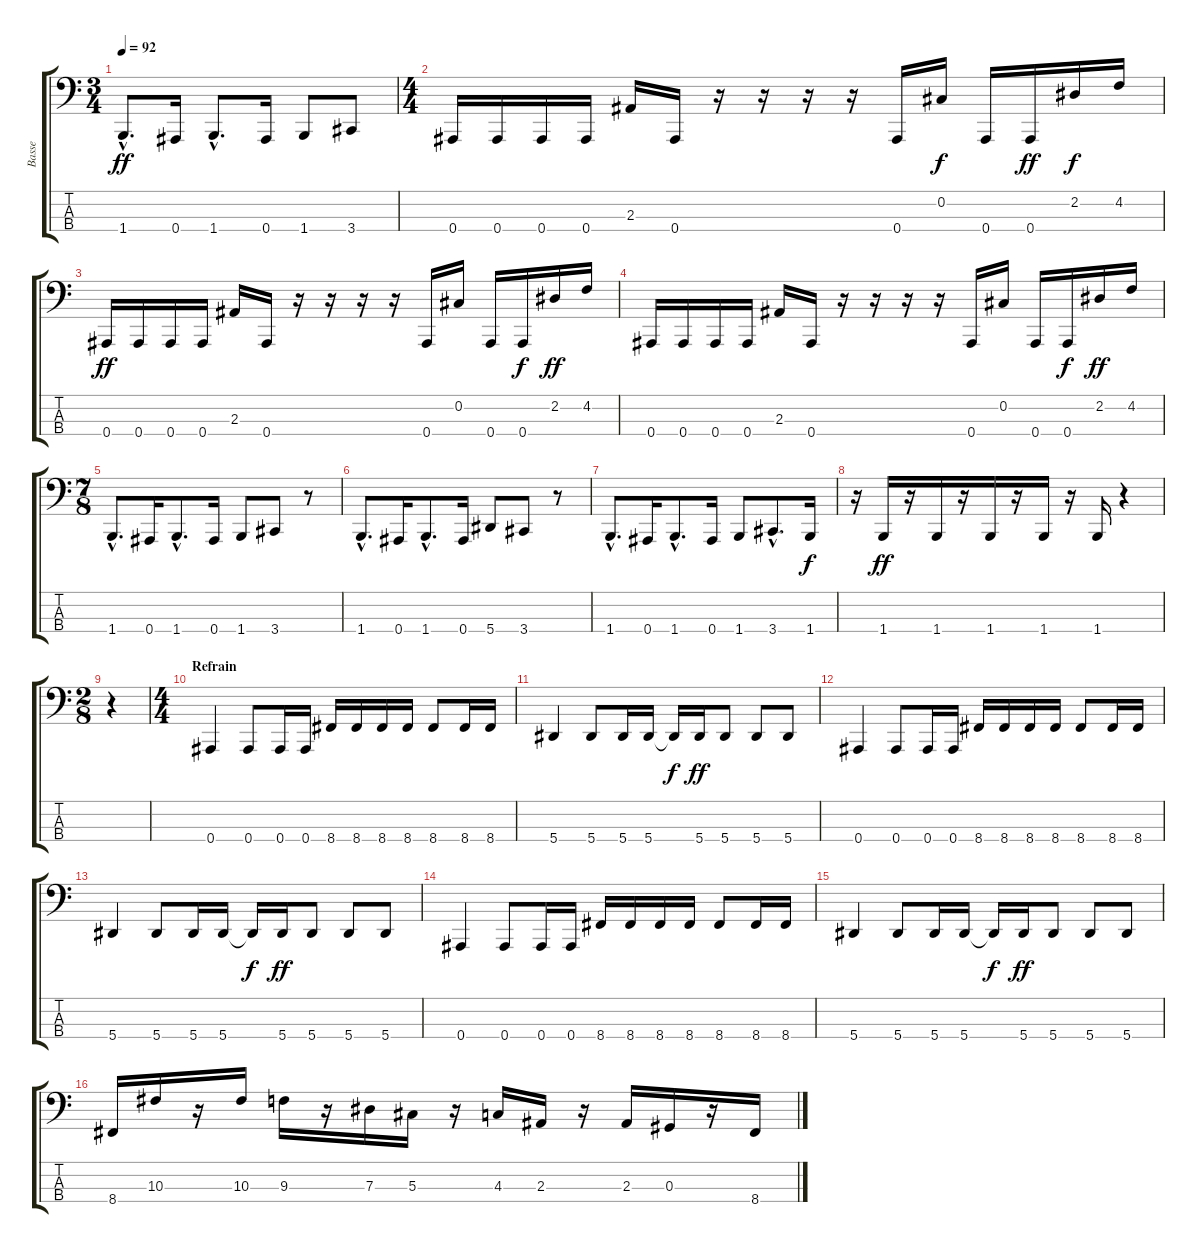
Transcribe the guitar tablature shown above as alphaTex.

\track ("Basse" "Basse") {instrument electricbassfinger}
\staff {score tabs}
\tuning (Gb2 Db2 Ab1 Bb0) {hide}
\ts (3 4)
\tempo 92
\clef f4
\ks c
1.4{hac}.8{d dy ff} 0.4.16 1.4{hac}.8{d} 0.4.16 1.4.8 3.4.8 |
\ts (4 4)
0.4.16 0.4.16 0.4.16 0.4.16 2.3.16 0.4.16 r.16 r.16 r.16 r.16 0.4.16 0.2.16{dy f} 0.4.16 0.4.16{dy ff} 2.2.16{dy f} 4.2.16 |
0.4.16{dy ff} 0.4.16 0.4.16 0.4.16 2.3.16 0.4.16 r.16 r.16 r.16 r.16 0.4.16 0.2.16 0.4.16 0.4.16{dy f} 2.2.16{dy ff} 4.2.16 |
0.4.16 0.4.16 0.4.16 0.4.16 2.3.16 0.4.16 r.16 r.16 r.16 r.16 0.4.16 0.2.16 0.4.16 0.4.16{dy f} 2.2.16{dy ff} 4.2.16 |
\ts (7 8)
1.4{hac}.8{d} 0.4.16 1.4{hac}.8{d} 0.4.16 1.4.8 3.4.8 r.8 |
1.4{hac}.8{d} 0.4.16 1.4{hac}.8{d} 0.4.16 5.4.8 3.4.8 r.8 |
1.4{hac}.8{d} 0.4.16 1.4{hac}.8{d} 0.4.16 1.4.8 3.4{hac}.8{d} 1.4.16{dy f} |
r.16 1.4.16{dy ff} r.16 1.4.16 r.16 1.4.16 r.16 1.4.16 r.16 1.4.16 r.4 |
\ts (2 8)
r.4 |
\ts (4 4)
\section ("" "Refrain")
0.4.4 0.4.8 0.4.16 0.4.16 8.4.16 8.4.16 8.4.16 8.4.16 8.4.8 8.4.16 8.4.16 |
5.4.4 5.4.8 5.4.16 5.4.16 5.4{t}.16{dy f} 5.4.16{dy ff} 5.4.8 5.4.8 5.4.8 |
0.4.4 0.4.8 0.4.16 0.4.16 8.4.16 8.4.16 8.4.16 8.4.16 8.4.8 8.4.16 8.4.16 |
5.4.4 5.4.8 5.4.16 5.4.16 5.4{t}.16{dy f} 5.4.16{dy ff} 5.4.8 5.4.8 5.4.8 |
0.4.4 0.4.8 0.4.16 0.4.16 8.4.16 8.4.16 8.4.16 8.4.16 8.4.8 8.4.16 8.4.16 |
5.4.4 5.4.8 5.4.16 5.4.16 5.4{t}.16{dy f} 5.4.16{dy ff} 5.4.8 5.4.8 5.4.8 |
8.4.16 10.3.16 r.16 10.3.16 9.3.16 r.16 7.3.16 5.3.16 r.16 4.3.16 2.3.16 r.16 2.3.16 0.3.16 r.16 8.4.16
